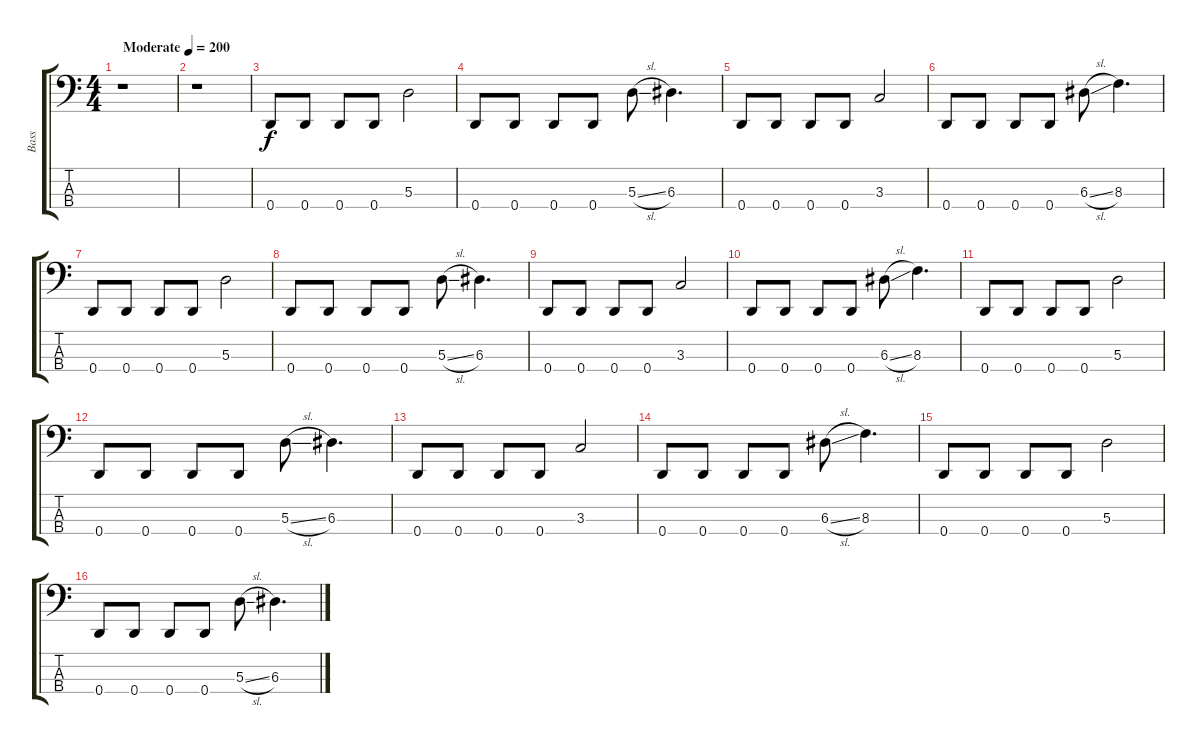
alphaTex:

\track ("Bass" "Bass") {instrument electricbassfinger}
\staff {score tabs}
\tuning (G2 D2 A1 D1) {hide}
\ts (4 4)
\tempo (200 "Moderate")
\clef f4
\ks c
r.1{dy f instrument electricbassfinger} |
r.1 |
0.4.8 0.4.8 0.4.8 0.4.8 5.3.2 |
0.4.8 0.4.8 0.4.8 0.4.8 5.3{sl}.8 6.3.4{d} |
0.4.8 0.4.8 0.4.8 0.4.8 3.3.2 |
0.4.8 0.4.8 0.4.8 0.4.8 6.3{sl}.8 8.3.4{d} |
0.4.8 0.4.8 0.4.8 0.4.8 5.3.2 |
0.4.8 0.4.8 0.4.8 0.4.8 5.3{sl}.8 6.3.4{d} |
0.4.8 0.4.8 0.4.8 0.4.8 3.3.2 |
0.4.8 0.4.8 0.4.8 0.4.8 6.3{sl}.8 8.3.4{d} |
0.4.8 0.4.8 0.4.8 0.4.8 5.3.2 |
0.4.8 0.4.8 0.4.8 0.4.8 5.3{sl}.8 6.3.4{d} |
0.4.8 0.4.8 0.4.8 0.4.8 3.3.2 |
0.4.8 0.4.8 0.4.8 0.4.8 6.3{sl}.8 8.3.4{d} |
0.4.8 0.4.8 0.4.8 0.4.8 5.3.2 |
0.4.8 0.4.8 0.4.8 0.4.8 5.3{sl}.8 6.3.4{d}
